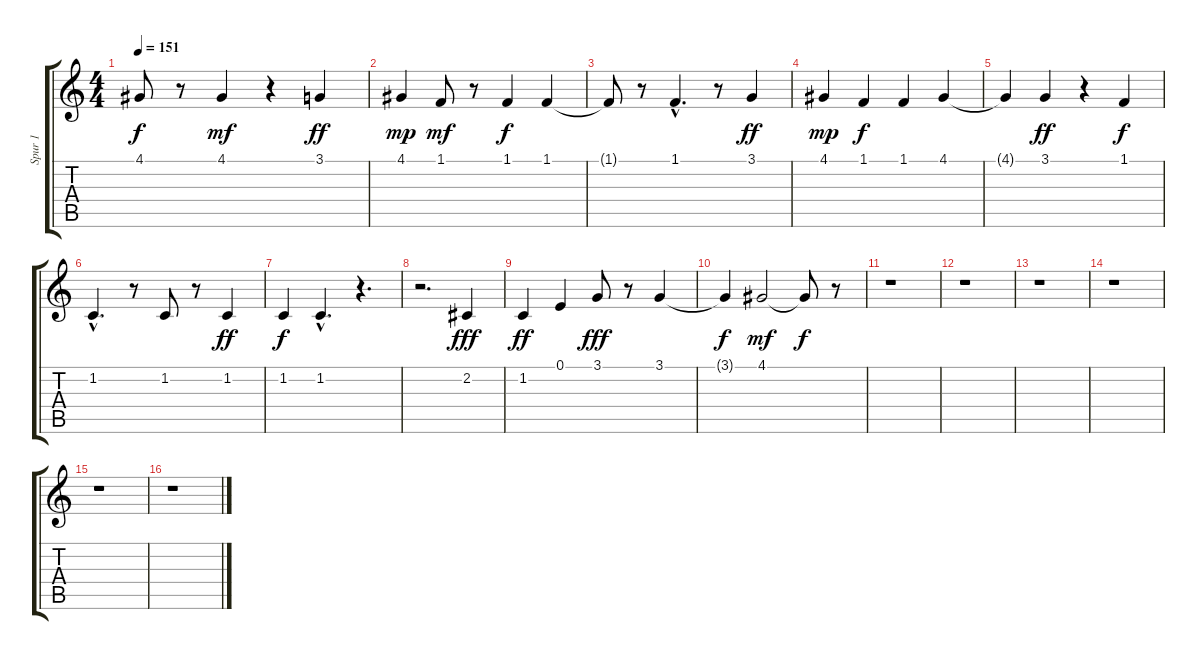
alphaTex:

\track ("Spur 1" "Spur 1") {instrument clarinet}
\staff {score tabs}
\tuning (E4 B3 G3 D3 A2 E2) {hide}
\ts (4 4)
\tempo 151
\clef g2
\ks c
4.1{t}.8{dy f} r.8 4.1.4{dy mf} r.4 3.1.4{dy ff} |
4.1.4{dy mp} 1.1.8{dy mf} r.8 1.1.4{dy f} 1.1.4 |
1.1{t}.8 r.8 1.1{hac}.4{d} r.8 3.1.4{dy ff} |
4.1.4{dy mp} 1.1.4{dy f} 1.1.4 4.1.4 |
4.1{t}.4 3.1.4{dy ff} r.4 1.1.4{dy f} |
1.2{hac}.4{d} r.8 1.2.8 r.8 1.2.4{dy ff} |
1.2.4{dy f} 1.2{hac}.4{d} r.4{d} |
r.2{d} 2.2.4{dy fff} |
1.2.4{dy ff} 0.1.4 3.1.8{dy fff} r.8 3.1.4 |
3.1{t}.4{dy f} 4.1.2{dy mf} 4.1{t}.8{dy f} r.8 |
r.1 |
r.1 |
r.1 |
r.1 |
r.1 |
r.1
